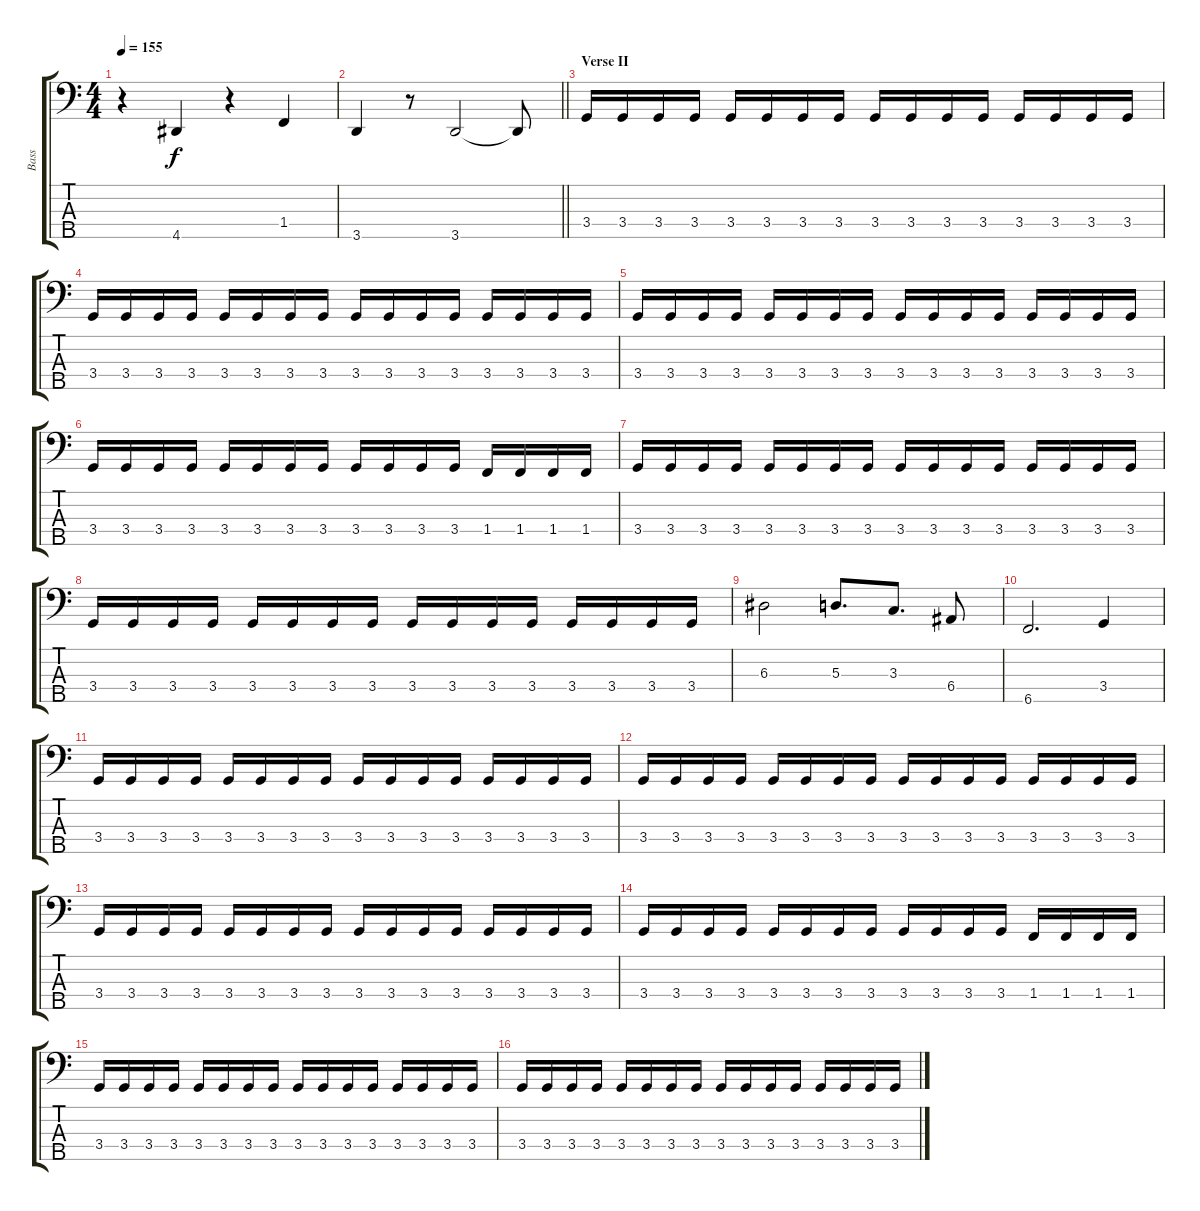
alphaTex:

\track ("Bass" "Bass") {instrument electricbassfinger}
\staff {score tabs}
\tuning (G2 D2 A1 E1 B0) {hide}
\ts (4 4)
\tempo 155
\clef f4
\ks c
r.4{dy f} 4.5.4 r.4 1.4.4 |
\barLineRight lightlight
3.5.4 r.8 3.5.2 3.5{t}.8 |
\section ("" "Verse II")
3.4.16 3.4.16 3.4.16 3.4.16 3.4.16 3.4.16 3.4.16 3.4.16 3.4.16 3.4.16 3.4.16 3.4.16 3.4.16 3.4.16 3.4.16 3.4.16 |
3.4.16 3.4.16 3.4.16 3.4.16 3.4.16 3.4.16 3.4.16 3.4.16 3.4.16 3.4.16 3.4.16 3.4.16 3.4.16 3.4.16 3.4.16 3.4.16 |
3.4.16 3.4.16 3.4.16 3.4.16 3.4.16 3.4.16 3.4.16 3.4.16 3.4.16 3.4.16 3.4.16 3.4.16 3.4.16 3.4.16 3.4.16 3.4.16 |
3.4.16 3.4.16 3.4.16 3.4.16 3.4.16 3.4.16 3.4.16 3.4.16 3.4.16 3.4.16 3.4.16 3.4.16 1.4.16 1.4.16 1.4.16 1.4.16 |
3.4.16 3.4.16 3.4.16 3.4.16 3.4.16 3.4.16 3.4.16 3.4.16 3.4.16 3.4.16 3.4.16 3.4.16 3.4.16 3.4.16 3.4.16 3.4.16 |
3.4.16 3.4.16 3.4.16 3.4.16 3.4.16 3.4.16 3.4.16 3.4.16 3.4.16 3.4.16 3.4.16 3.4.16 3.4.16 3.4.16 3.4.16 3.4.16 |
6.3.2 5.3.8{d} 3.3.8{d} 6.4.8 |
6.5.2{d} 3.4.4 |
3.4.16 3.4.16 3.4.16 3.4.16 3.4.16 3.4.16 3.4.16 3.4.16 3.4.16 3.4.16 3.4.16 3.4.16 3.4.16 3.4.16 3.4.16 3.4.16 |
3.4.16 3.4.16 3.4.16 3.4.16 3.4.16 3.4.16 3.4.16 3.4.16 3.4.16 3.4.16 3.4.16 3.4.16 3.4.16 3.4.16 3.4.16 3.4.16 |
3.4.16 3.4.16 3.4.16 3.4.16 3.4.16 3.4.16 3.4.16 3.4.16 3.4.16 3.4.16 3.4.16 3.4.16 3.4.16 3.4.16 3.4.16 3.4.16 |
3.4.16 3.4.16 3.4.16 3.4.16 3.4.16 3.4.16 3.4.16 3.4.16 3.4.16 3.4.16 3.4.16 3.4.16 1.4.16 1.4.16 1.4.16 1.4.16 |
3.4.16 3.4.16 3.4.16 3.4.16 3.4.16 3.4.16 3.4.16 3.4.16 3.4.16 3.4.16 3.4.16 3.4.16 3.4.16 3.4.16 3.4.16 3.4.16 |
3.4.16 3.4.16 3.4.16 3.4.16 3.4.16 3.4.16 3.4.16 3.4.16 3.4.16 3.4.16 3.4.16 3.4.16 3.4.16 3.4.16 3.4.16 3.4.16
